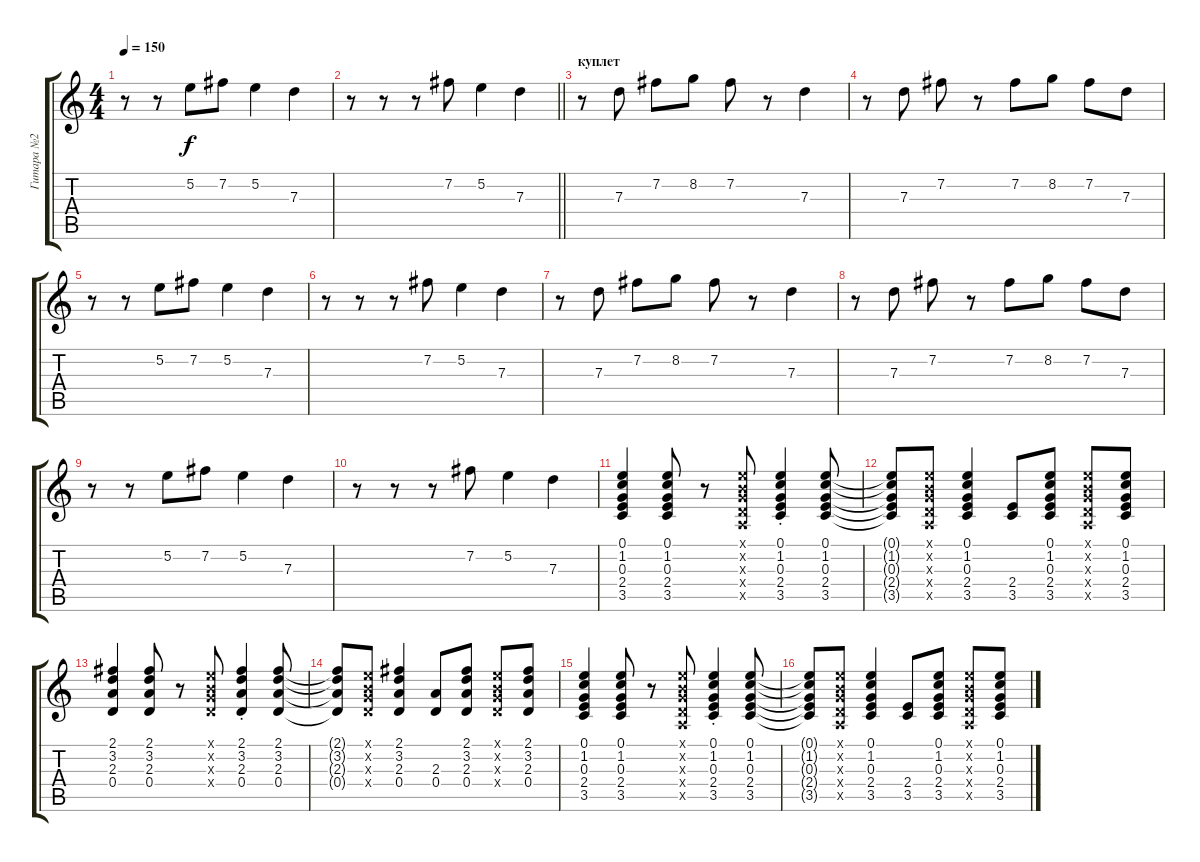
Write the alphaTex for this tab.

\track ("Гитара №2" "Гитара №2") {instrument electricguitarjazz}
\staff {score tabs}
\tuning (E4 B3 G3 D3 A2 E2) {hide}
\ts (4 4)
\tempo 150
\clef g2
\ks c
r.8{dy f} r.8 5.2.8 7.2.8 5.2.4 7.3.4 |
\barLineRight lightlight
r.8 r.8 r.8 7.2.8 5.2.4 7.3.4 |
\section ("" "куплет")
r.8 7.3.8 7.2.8 8.2.8 7.2.8 r.8 7.3.4 |
r.8 7.3.8 7.2.8 r.8 7.2.8 8.2.8 7.2.8 7.3.8 |
r.8 r.8 5.2.8 7.2.8 5.2.4 7.3.4 |
r.8 r.8 r.8 7.2.8 5.2.4 7.3.4 |
r.8 7.3.8 7.2.8 8.2.8 7.2.8 r.8 7.3.4 |
r.8 7.3.8 7.2.8 r.8 7.2.8 8.2.8 7.2.8 7.3.8 |
r.8 r.8 5.2.8 7.2.8 5.2.4 7.3.4 |
r.8 r.8 r.8 7.2.8 5.2.4 7.3.4 |
(0.1 1.2 0.3 2.4 3.5).4 (0.1 1.2 0.3 2.4 3.5).8 r.8 (0.1{x} 0.2{x} 0.3{x} 0.4{x} 0.5{x}).8 (0.1{st} 1.2{st} 0.3{st} 2.4{st} 3.5{st}).4 (0.1 1.2 0.3 2.4 3.5).8 |
(0.1{t} 1.2{t} 0.3{t} 2.4{t} 3.5{t}).8 (0.1{x} 0.2{x} 0.3{x} 0.4{x} 0.5{x}).8 (0.1 1.2 0.3 2.4 3.5).4 (2.4 3.5).8 (0.1 1.2 0.3 2.4 3.5).8 (0.1{x} 0.2{x} 0.3{x} 0.4{x} 0.5{x}).8 (0.1 1.2 0.3 2.4 3.5).8 |
(2.1 3.2 2.3 0.4).4 (2.1 3.2 2.3 0.4).8 r.8 (0.1{x} 0.2{x} 0.3{x} 0.4{x}).8 (2.1{st} 3.2 2.3 0.4).4 (2.1 3.2 2.3 0.4).8 |
(2.1{t} 3.2{t} 2.3{t} 0.4{t}).8 (0.1{x} 0.2{x} 0.3{x} 0.4{x}).8 (2.1 3.2 2.3 0.4).4 (2.3 0.4).8 (2.1 3.2 2.3 0.4).8 (0.1{x} 0.2{x} 0.3{x} 0.4{x}).8 (2.1 3.2 2.3 0.4).8 |
(0.1 1.2 0.3 2.4 3.5).4 (0.1 1.2 0.3 2.4 3.5).8 r.8 (0.1{x} 0.2{x} 0.3{x} 0.4{x} 0.5{x}).8 (0.1{st} 1.2{st} 0.3{st} 2.4{st} 3.5{st}).4 (0.1 1.2 0.3 2.4 3.5).8 |
(0.1{t} 1.2{t} 0.3{t} 2.4{t} 3.5{t}).8 (0.1{x} 0.2{x} 0.3{x} 0.4{x} 0.5{x}).8 (0.1 1.2 0.3 2.4 3.5).4 (2.4 3.5).8 (0.1 1.2 0.3 2.4 3.5).8 (0.1{x} 0.2{x} 0.3{x} 0.4{x} 0.5{x}).8 (0.1 1.2 0.3 2.4 3.5).8
